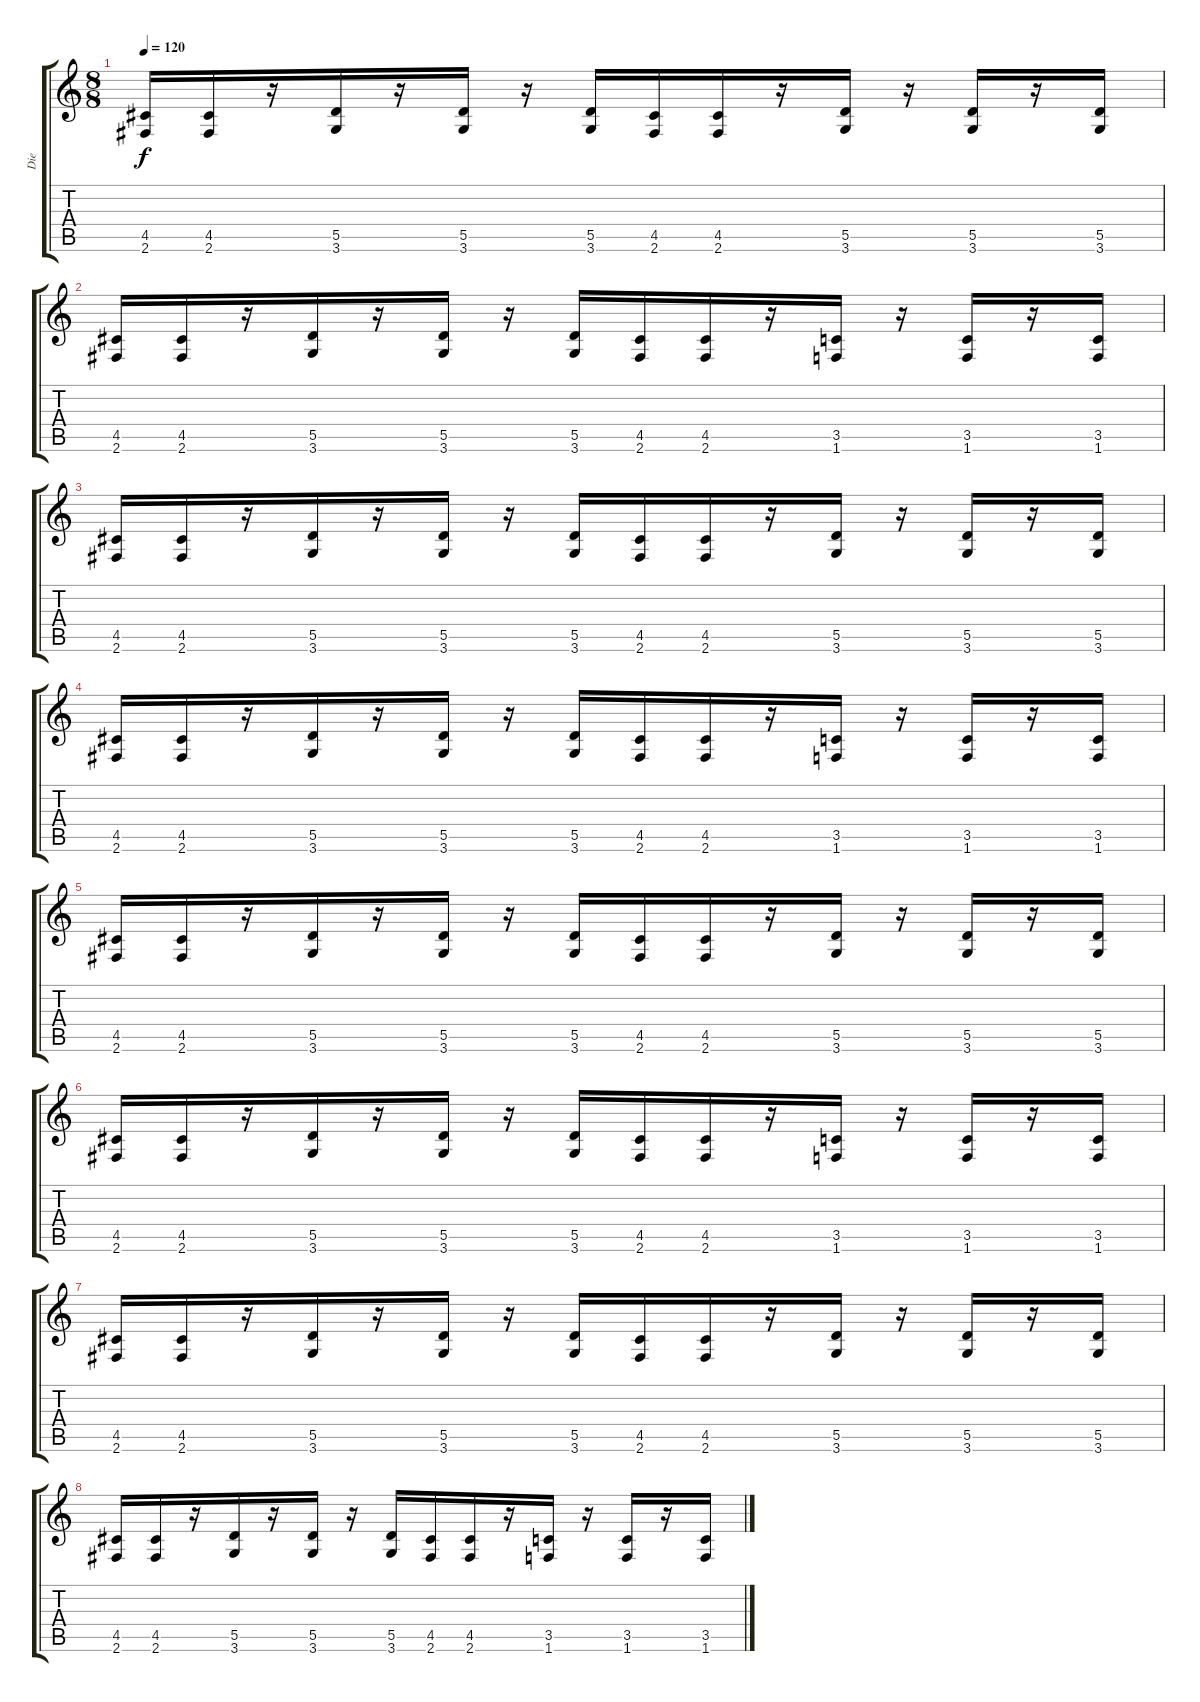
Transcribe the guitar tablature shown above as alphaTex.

\track ("Die" "Die") {instrument distortionguitar}
\staff {score tabs}
\tuning (E4 B3 G3 D3 A2 E2) {hide}
\ts (8 8)
\tempo 120
\clef g2
\ks c
(4.5 2.6).16{dy f} (4.5 2.6).16 r.16 (5.5 3.6).16 r.16 (5.5 3.6).16 r.16 (5.5 3.6).16 (4.5 2.6).16 (4.5 2.6).16 r.16 (5.5 3.6).16 r.16 (5.5 3.6).16 r.16 (5.5 3.6).16 |
(4.5 2.6).16 (4.5 2.6).16 r.16 (5.5 3.6).16 r.16 (5.5 3.6).16 r.16 (5.5 3.6).16 (4.5 2.6).16 (4.5 2.6).16 r.16 (3.5 1.6).16 r.16 (3.5 1.6).16 r.16 (3.5 1.6).16 |
(4.5 2.6).16 (4.5 2.6).16 r.16 (5.5 3.6).16 r.16 (5.5 3.6).16 r.16 (5.5 3.6).16 (4.5 2.6).16 (4.5 2.6).16 r.16 (5.5 3.6).16 r.16 (5.5 3.6).16 r.16 (5.5 3.6).16 |
(4.5 2.6).16 (4.5 2.6).16 r.16 (5.5 3.6).16 r.16 (5.5 3.6).16 r.16 (5.5 3.6).16 (4.5 2.6).16 (4.5 2.6).16 r.16 (3.5 1.6).16 r.16 (3.5 1.6).16 r.16 (3.5 1.6).16 |
(4.5 2.6).16 (4.5 2.6).16 r.16 (5.5 3.6).16 r.16 (5.5 3.6).16 r.16 (5.5 3.6).16 (4.5 2.6).16 (4.5 2.6).16 r.16 (5.5 3.6).16 r.16 (5.5 3.6).16 r.16 (5.5 3.6).16 |
(4.5 2.6).16 (4.5 2.6).16 r.16 (5.5 3.6).16 r.16 (5.5 3.6).16 r.16 (5.5 3.6).16 (4.5 2.6).16 (4.5 2.6).16 r.16 (3.5 1.6).16 r.16 (3.5 1.6).16 r.16 (3.5 1.6).16 |
(4.5 2.6).16 (4.5 2.6).16 r.16 (5.5 3.6).16 r.16 (5.5 3.6).16 r.16 (5.5 3.6).16 (4.5 2.6).16 (4.5 2.6).16 r.16 (5.5 3.6).16 r.16 (5.5 3.6).16 r.16 (5.5 3.6).16 |
(4.5 2.6).16 (4.5 2.6).16 r.16 (5.5 3.6).16 r.16 (5.5 3.6).16 r.16 (5.5 3.6).16 (4.5 2.6).16 (4.5 2.6).16 r.16 (3.5 1.6).16 r.16 (3.5 1.6).16 r.16 (3.5 1.6).16
